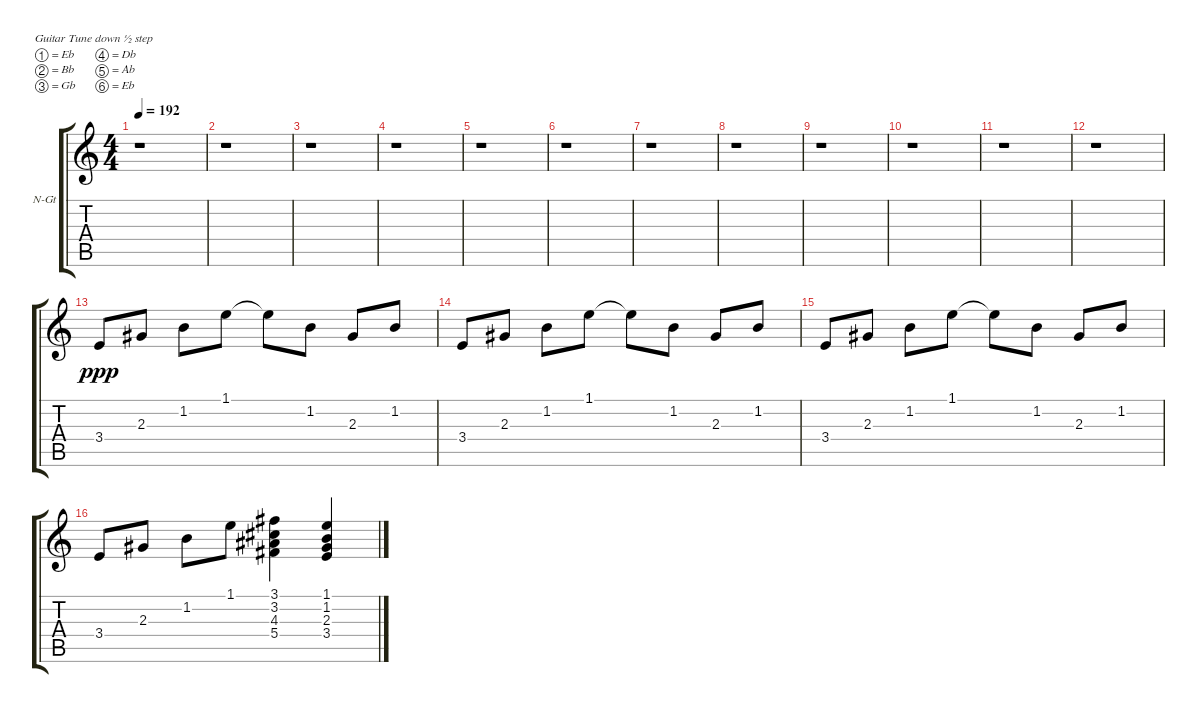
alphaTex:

\bracketExtendMode groupsimilarinstruments
\firstSystemTrackNameOrientation horizontal
\otherSystemsTrackNameOrientation horizontal
\track ("Nylon guitar 1" "N-Gt") {instrument acousticgrandpiano}
\staff {score tabs}
\tuning (Eb4 Bb3 Gb3 Db3 Ab2 Eb2)
\displaytranspose 12
\ts (4 4)
\tempo 192
\clef g2
\ks c
r.1{dy ppp} |
r.1 |
r.1 |
r.1 |
r.1 |
r.1 |
r.1 |
r.1 |
r.1 |
r.1 |
r.1 |
r.1 |
3.4.8 2.3.8 1.2.8 1.1.8 1.1{t}.8 1.2.8 2.3.8 1.2.8 |
3.4.8 2.3.8 1.2.8 1.1.8 1.1{t}.8 1.2.8 2.3.8 1.2.8 |
3.4.8 2.3.8 1.2.8 1.1.8 1.1{t}.8 1.2.8 2.3.8 1.2.8 |
3.4.8 2.3.8 1.2.8 1.1.8 (3.1 3.2 4.3 5.4).4 (1.1 1.2 2.3 3.4).4
